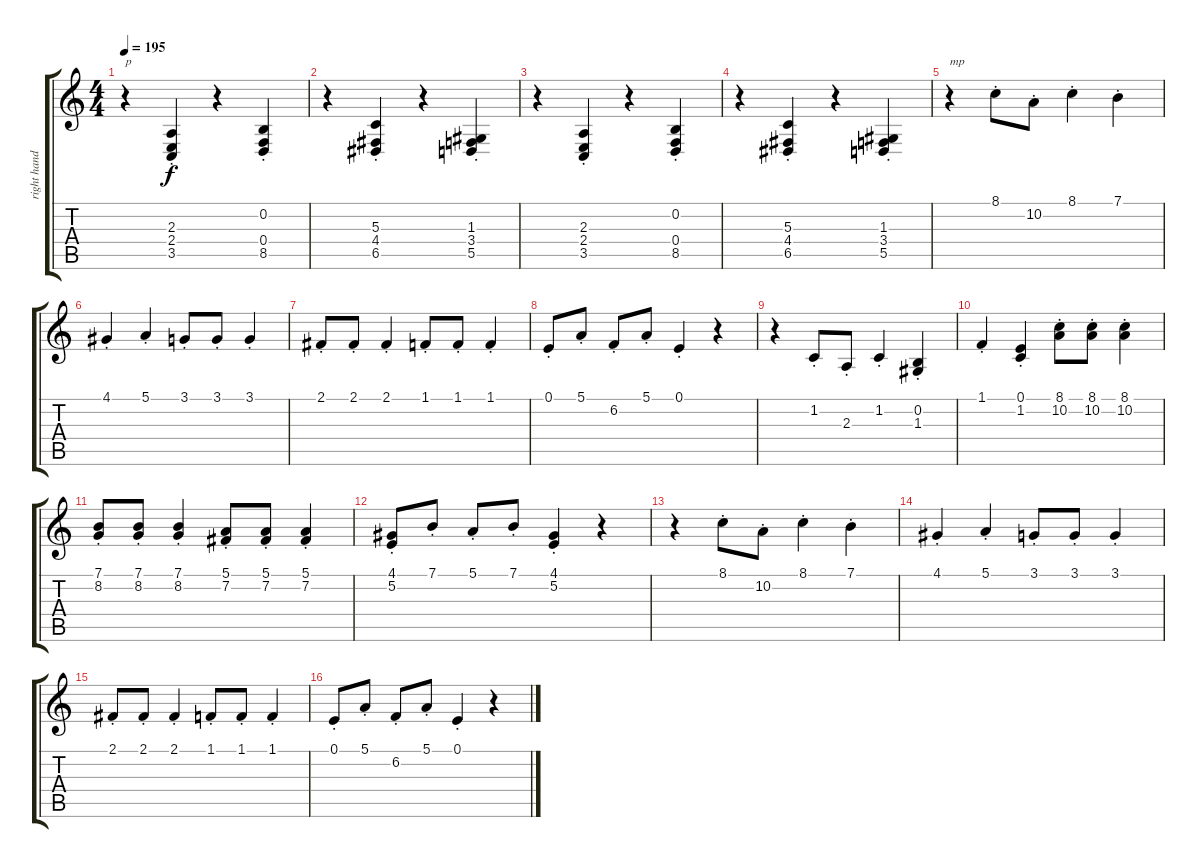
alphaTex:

\track ("right hand" "right hand") {instrument acousticgrandpiano}
\staff {score tabs}
\tuning (E4 B3 G3 D3 A2 E2) {hide}
\ts (4 4)
\tempo 195
\clef g2
\ks c
r.4{txt "p" dy f instrument acousticgrandpiano} (2.3{st} 2.4{st} 3.5{st}).4 r.4 (0.2{st} 0.4{st} 8.5{st}).4 |
r.4 (5.3{st} 4.4{st} 6.5{st}).4 r.4 (1.3{st} 3.4{st} 5.5{st}).4 |
r.4 (2.3{st} 2.4{st} 3.5{st}).4 r.4 (0.2{st} 0.4{st} 8.5{st}).4 |
r.4 (5.3{st} 4.4{st} 6.5{st}).4 r.4 (1.3{st} 3.4{st} 5.5{st}).4 |
r.4{txt "mp"} 8.1{st}.8 10.2{st}.8 8.1{st}.4 7.1{st}.4 |
4.1{st}.4 5.1{st}.4 3.1{st}.8 3.1{st}.8 3.1{st}.4 |
2.1{st}.8 2.1{st}.8 2.1{st}.4 1.1{st}.8 1.1{st}.8 1.1{st}.4 |
0.1{st}.8 5.1{st}.8 6.2{st}.8 5.1{st}.8 0.1{st}.4 r.4 |
r.4 1.2{st}.8 2.3{st}.8 1.2{st}.4 (0.2{st} 1.3{st}).4 |
1.1{st}.4 (0.1{st} 1.2{st}).4 (8.1{st} 10.2{st}).8 (8.1{st} 10.2{st}).8 (8.1{st} 10.2{st}).4 |
(7.1{st} 8.2{st}).8 (7.1{st} 8.2{st}).8 (7.1{st} 8.2{st}).4 (5.1{st} 7.2{st}).8 (5.1{st} 7.2{st}).8 (5.1{st} 7.2{st}).4 |
(4.1{st} 5.2{st}).8 7.1{st}.8 5.1{st}.8 7.1{st}.8 (4.1{st} 5.2{st}).4 r.4 |
r.4 8.1{st}.8 10.2{st}.8 8.1{st}.4 7.1{st}.4 |
4.1{st}.4 5.1{st}.4 3.1{st}.8 3.1{st}.8 3.1{st}.4 |
2.1{st}.8 2.1{st}.8 2.1{st}.4 1.1{st}.8 1.1{st}.8 1.1{st}.4 |
0.1{st}.8 5.1{st}.8 6.2{st}.8 5.1{st}.8 0.1{st}.4 r.4
